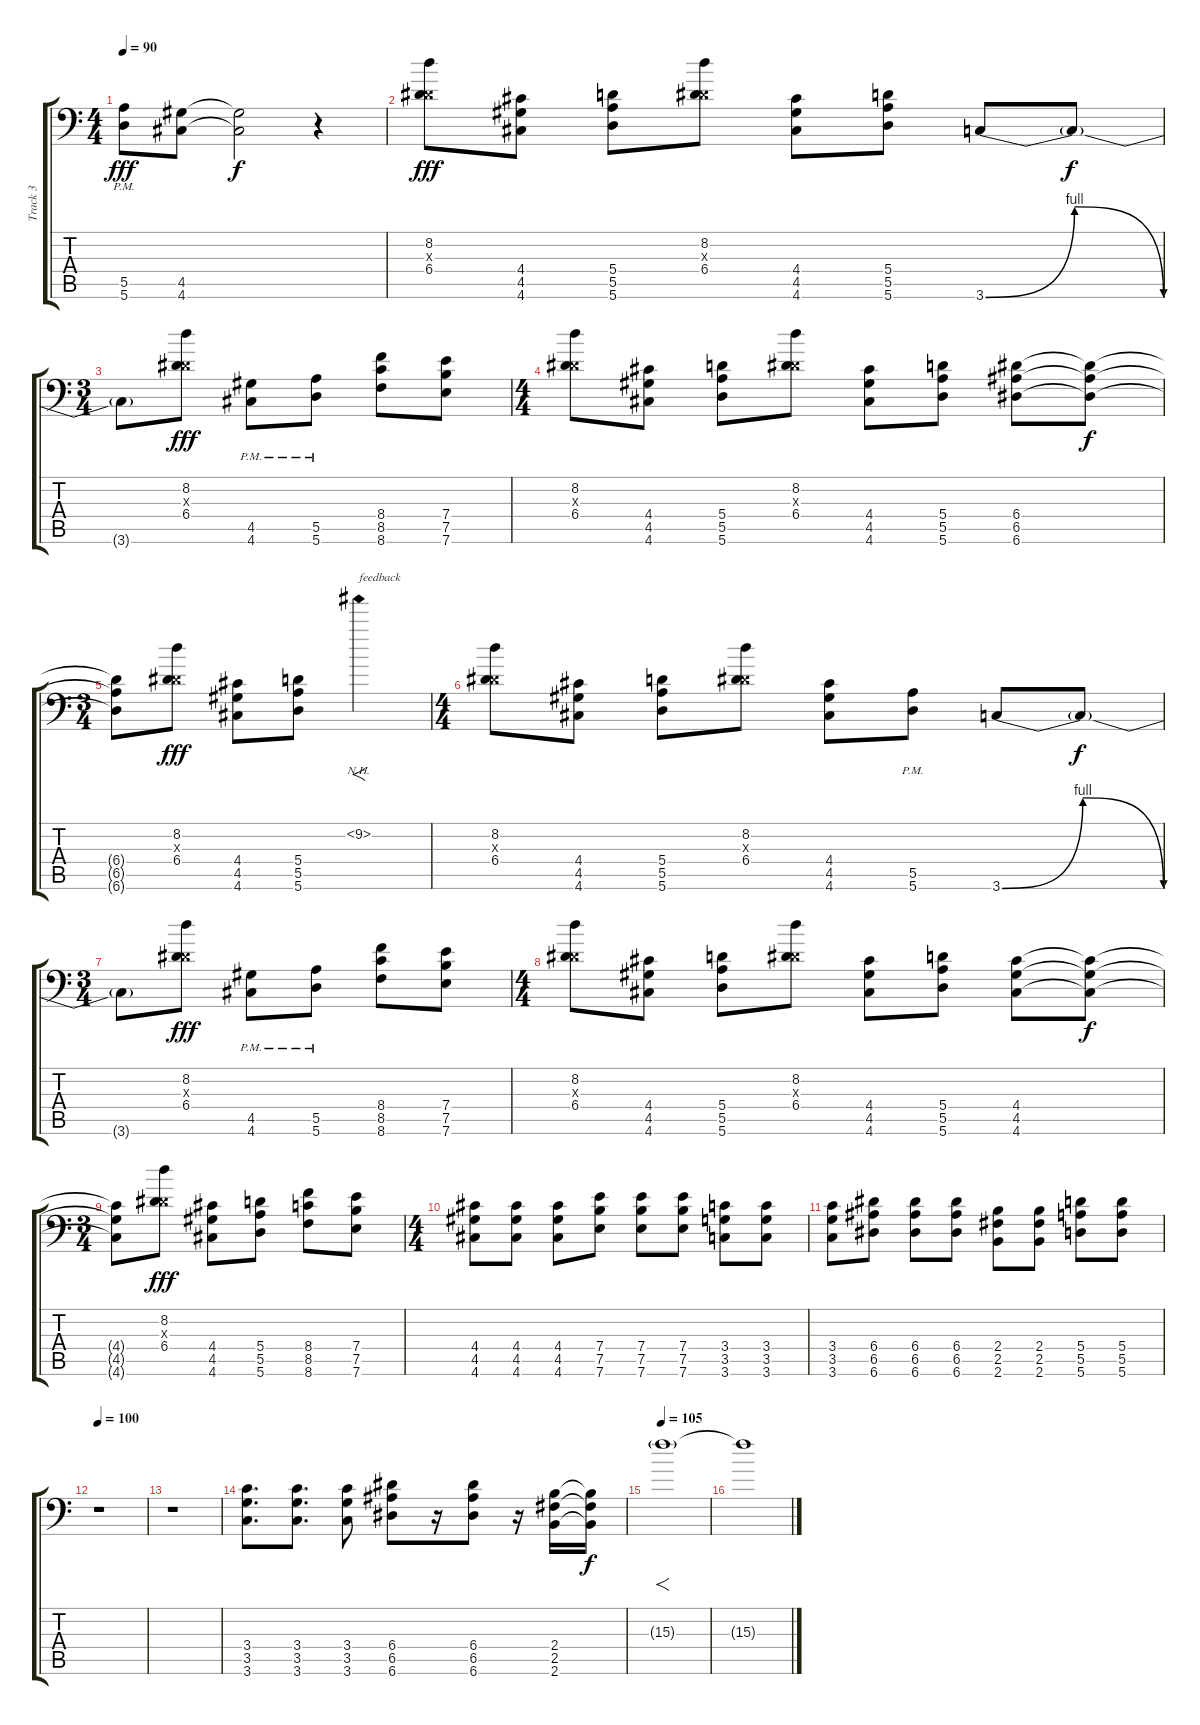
\track ("Track 3" "Track 3") {instrument distortionguitar}
\staff {score tabs}
\tuning (B3 Gb3 D3 A2 E2 A1) {hide}
\ts (4 4)
\tempo 90
\clef f4
\ks c
(5.5{pm} 5.6{pm}).8{dy fff} (4.5 4.6).8 (4.5{t} 4.6{t}).2{dy f} r.4 |
(8.2 0.3{x} 6.4).8{dy fff} (4.4 4.5 4.6).8 (5.4 5.5 5.6).8 (8.2 0.3{x} 6.4).8 (4.4 4.5 4.6).8 (5.4 5.5 5.6).8 3.6{be (bendrelease 0 0 15 4 45 4 60 0)}.8 3.6{t}.8{dy f} |
\ts (3 4)
3.6{t}.8 (8.2 0.3{x} 6.4).8{dy fff} (4.5{pm} 4.6{pm}).8 (5.5{pm} 5.6{pm}).8 (8.4 8.5 8.6).8 (7.4 7.5 7.6).8 |
\ts (4 4)
(8.2 0.3{x} 6.4).8 (4.4 4.5 4.6).8 (5.4 5.5 5.6).8 (8.2 0.3{x} 6.4).8 (4.4 4.5 4.6).8 (5.4 5.5 5.6).8 (6.4 6.5 6.6).8 (6.4{t} 6.5{t} 6.6{t}).8{dy f} |
\ts (3 4)
(6.4{t} 6.5{t} 6.6{t}).8 (8.2 0.3{x} 6.4).8{dy fff} (4.4 4.5 4.6).8 (5.4 5.5 5.6).8 9.2{nh}.4{f txt "feedback"} |
\ts (4 4)
(8.2 0.3{x} 6.4).8 (4.4 4.5 4.6).8 (5.4 5.5 5.6).8 (8.2 0.3{x} 6.4).8 (4.4 4.5 4.6).8 (5.5{pm} 5.6{pm}).8 3.6{be (bendrelease 0 0 15 4 45 4 60 0)}.8 3.6{t}.8{dy f} |
\ts (3 4)
3.6{t}.8 (8.2 0.3{x} 6.4).8{dy fff} (4.5{pm} 4.6{pm}).8 (5.5{pm} 5.6{pm}).8 (8.4 8.5 8.6).8 (7.4 7.5 7.6).8 |
\ts (4 4)
(8.2 0.3{x} 6.4).8 (4.4 4.5 4.6).8 (5.4 5.5 5.6).8 (8.2 0.3{x} 6.4).8 (4.4 4.5 4.6).8 (5.4 5.5 5.6).8 (4.4 4.5 4.6).8 (4.4{t} 4.5{t} 4.6{t}).8{dy f} |
\ts (3 4)
(4.4{t} 4.5{t} 4.6{t}).8 (8.2 0.3{x} 6.4).8{dy fff} (4.4 4.5 4.6).8 (5.4 5.5 5.6).8 (8.4 8.5 8.6).8 (7.4 7.5 7.6).8 |
\ts (4 4)
(4.4 4.5 4.6).8 (4.4 4.5 4.6).8 (4.4 4.5 4.6).8 (7.4 7.5 7.6).8 (7.4 7.5 7.6).8 (7.4 7.5 7.6).8 (3.4 3.5 3.6).8 (3.4 3.5 3.6).8 |
(3.4 3.5 3.6).8 (6.4 6.5 6.6).8 (6.4 6.5 6.6).8 (6.4 6.5 6.6).8 (2.4 2.5 2.6).8 (2.4 2.5 2.6).8 (5.4 5.5 5.6).8 (5.4 5.5 5.6).8 |
\tempo 100
r.1 |
r.1 |
(3.4 3.5 3.6).8{d} (3.4 3.5 3.6).8{d} (3.4 3.5 3.6).8 (6.4 6.5 6.6).8 r.16 (6.4 6.5 6.6).8 r.16 (2.4 2.5 2.6).16 (2.4{t} 2.5{t} 2.6{t}).16{dy f} |
\tempo 105
15.3{g}.1{f} |
15.3{t}.1
